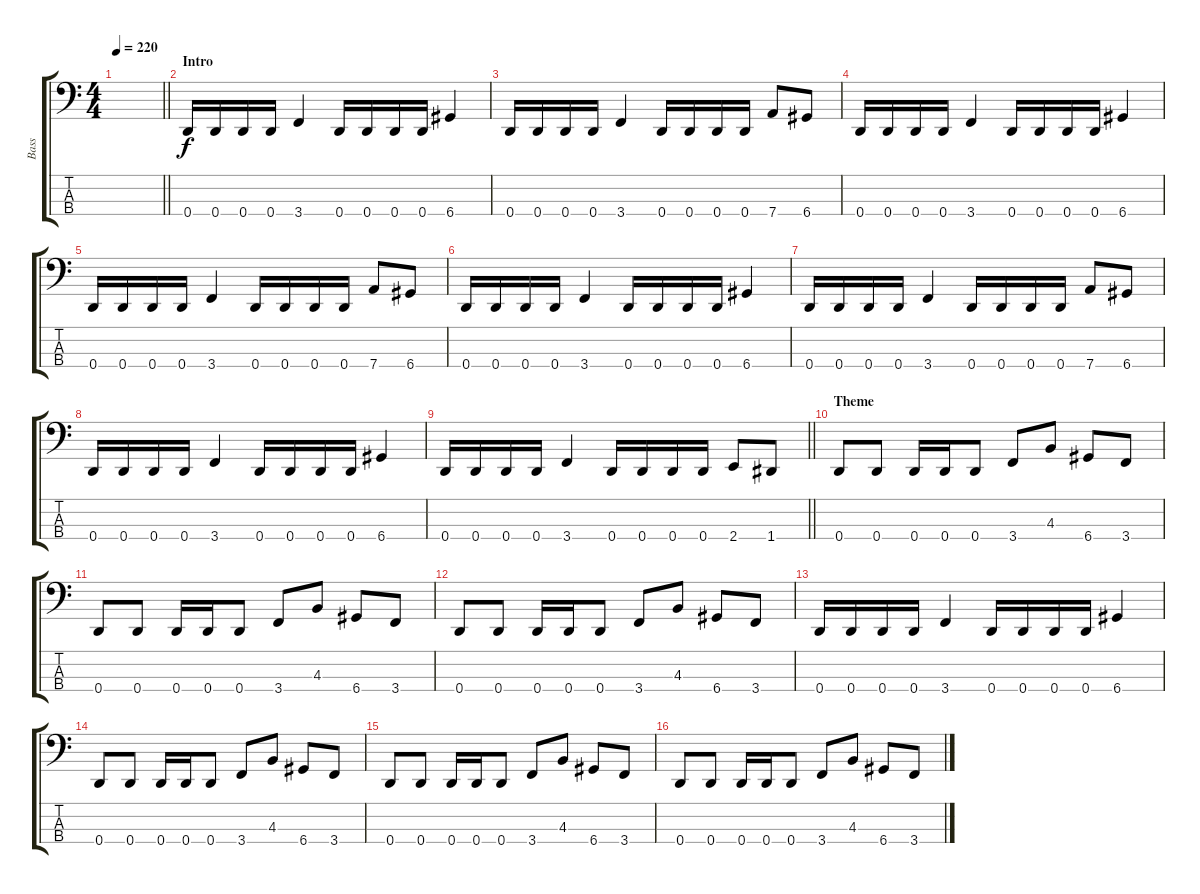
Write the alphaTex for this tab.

\track ("Bass" "Bass") {instrument electricbassfinger}
\staff {score tabs}
\tuning (F2 C2 G1 D1) {hide}
\ts (4 4)
\tempo 220
\clef f4
\barLineRight lightlight
\ks c
|
\section ("" "Intro")
0.4.16 0.4.16 0.4.16 0.4.16 3.4.4 0.4.16 0.4.16 0.4.16 0.4.16 6.4.4 |
0.4.16 0.4.16 0.4.16 0.4.16 3.4.4 0.4.16 0.4.16 0.4.16 0.4.16 7.4.8 6.4.8 |
0.4.16 0.4.16 0.4.16 0.4.16 3.4.4 0.4.16 0.4.16 0.4.16 0.4.16 6.4.4 |
0.4.16 0.4.16 0.4.16 0.4.16 3.4.4 0.4.16 0.4.16 0.4.16 0.4.16 7.4.8 6.4.8 |
0.4.16 0.4.16 0.4.16 0.4.16 3.4.4 0.4.16 0.4.16 0.4.16 0.4.16 6.4.4 |
0.4.16 0.4.16 0.4.16 0.4.16 3.4.4 0.4.16 0.4.16 0.4.16 0.4.16 7.4.8 6.4.8 |
0.4.16 0.4.16 0.4.16 0.4.16 3.4.4 0.4.16 0.4.16 0.4.16 0.4.16 6.4.4 |
\barLineRight lightlight
0.4.16 0.4.16 0.4.16 0.4.16 3.4.4 0.4.16 0.4.16 0.4.16 0.4.16 2.4.8 1.4.8 |
\section ("" "Theme")
0.4.8 0.4.8 0.4.16 0.4.16 0.4.8 3.4.8 4.3.8 6.4.8 3.4.8 |
0.4.8 0.4.8 0.4.16 0.4.16 0.4.8 3.4.8 4.3.8 6.4.8 3.4.8 |
0.4.8 0.4.8 0.4.16 0.4.16 0.4.8 3.4.8 4.3.8 6.4.8 3.4.8 |
0.4.16 0.4.16 0.4.16 0.4.16 3.4.4 0.4.16 0.4.16 0.4.16 0.4.16 6.4.4 |
0.4.8 0.4.8 0.4.16 0.4.16 0.4.8 3.4.8 4.3.8 6.4.8 3.4.8 |
0.4.8 0.4.8 0.4.16 0.4.16 0.4.8 3.4.8 4.3.8 6.4.8 3.4.8 |
0.4.8 0.4.8 0.4.16 0.4.16 0.4.8 3.4.8 4.3.8 6.4.8 3.4.8
